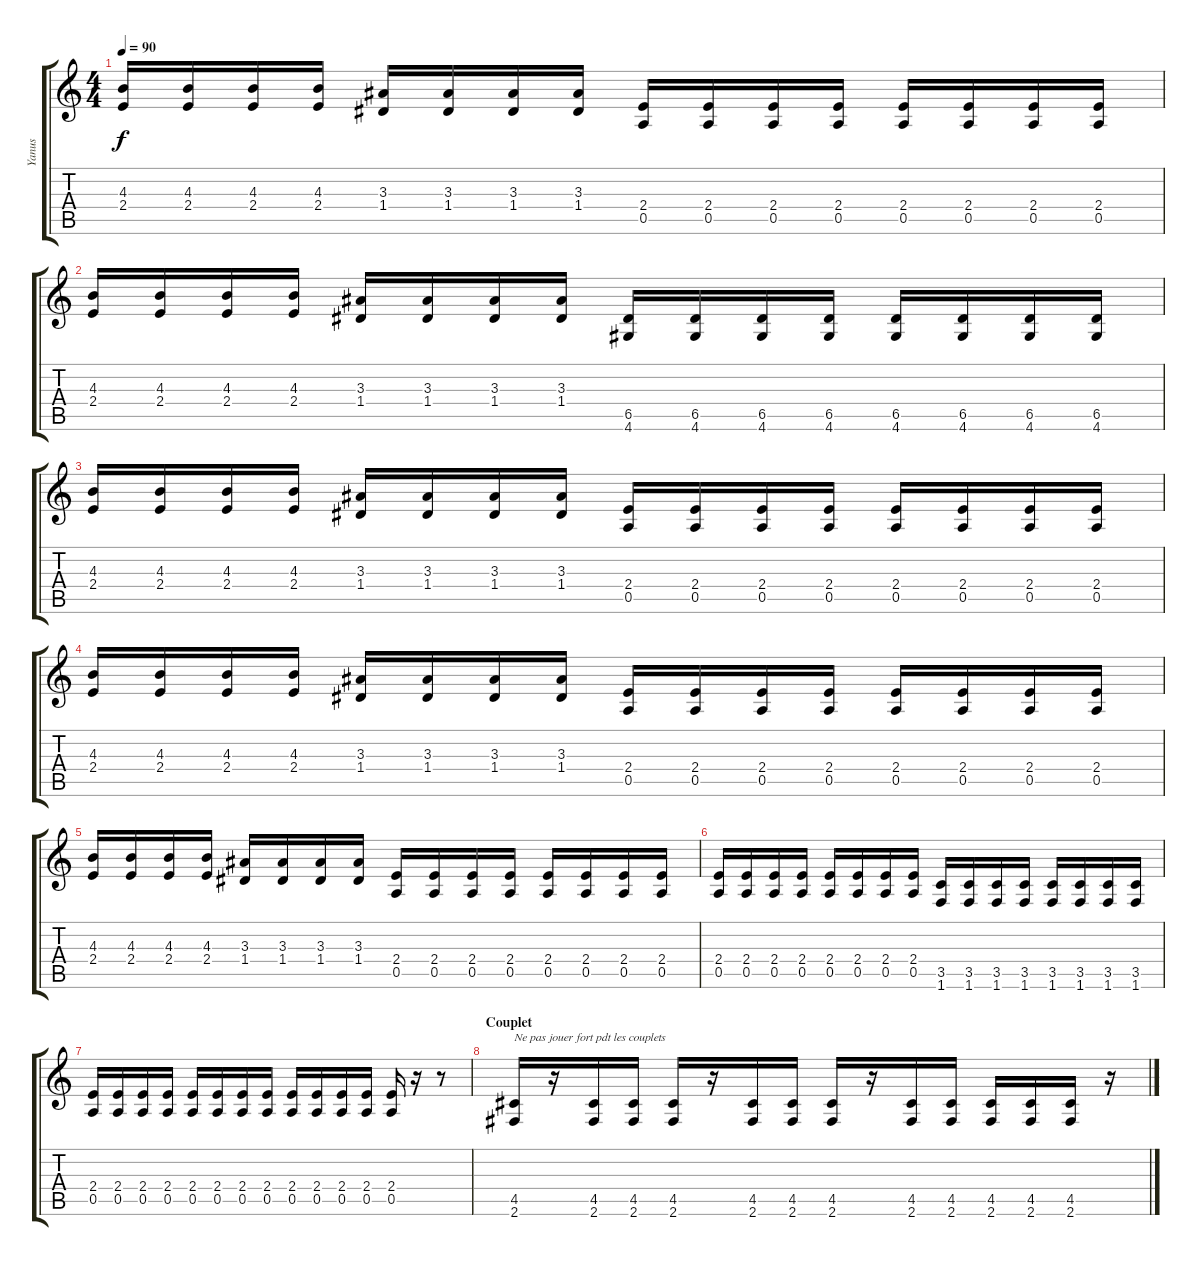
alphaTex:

\track ("Yanus" "Yanus") {instrument overdrivenguitar}
\staff {score tabs}
\tuning (E4 B3 G3 D3 A2 E2) {hide}
\ts (4 4)
\tempo 90
\clef g2
\ks c
(4.3 2.4).16{dy f} (4.3 2.4).16 (4.3 2.4).16 (4.3 2.4).16 (3.3 1.4).16 (3.3 1.4).16 (3.3 1.4).16 (3.3 1.4).16 (2.4 0.5).16 (2.4 0.5).16 (2.4 0.5).16 (2.4 0.5).16 (2.4 0.5).16 (2.4 0.5).16 (2.4 0.5).16 (2.4 0.5).16 |
(4.3 2.4).16 (4.3 2.4).16 (4.3 2.4).16 (4.3 2.4).16 (3.3 1.4).16 (3.3 1.4).16 (3.3 1.4).16 (3.3 1.4).16 (6.5 4.6).16 (6.5 4.6).16 (6.5 4.6).16 (6.5 4.6).16 (6.5 4.6).16 (6.5 4.6).16 (6.5 4.6).16 (6.5 4.6).16 |
(4.3 2.4).16{volume 13} (4.3 2.4).16 (4.3 2.4).16 (4.3 2.4).16 (3.3 1.4).16 (3.3 1.4).16 (3.3 1.4).16 (3.3 1.4).16 (2.4 0.5).16 (2.4 0.5).16 (2.4 0.5).16 (2.4 0.5).16 (2.4 0.5).16 (2.4 0.5).16 (2.4 0.5).16 (2.4 0.5).16 |
(4.3 2.4).16 (4.3 2.4).16 (4.3 2.4).16 (4.3 2.4).16 (3.3 1.4).16 (3.3 1.4).16 (3.3 1.4).16 (3.3 1.4).16 (2.4 0.5).16 (2.4 0.5).16 (2.4 0.5).16 (2.4 0.5).16 (2.4 0.5).16 (2.4 0.5).16 (2.4 0.5).16 (2.4 0.5).16 |
(4.3 2.4).16 (4.3 2.4).16 (4.3 2.4).16 (4.3 2.4).16 (3.3 1.4).16 (3.3 1.4).16 (3.3 1.4).16 (3.3 1.4).16 (2.4 0.5).16 (2.4 0.5).16 (2.4 0.5).16 (2.4 0.5).16 (2.4 0.5).16 (2.4 0.5).16 (2.4 0.5).16 (2.4 0.5).16 |
(2.4 0.5).16 (2.4 0.5).16 (2.4 0.5).16 (2.4 0.5).16 (2.4 0.5).16 (2.4 0.5).16 (2.4 0.5).16 (2.4 0.5).16 (3.5 1.6).16 (3.5 1.6).16 (3.5 1.6).16 (3.5 1.6).16 (3.5 1.6).16 (3.5 1.6).16 (3.5 1.6).16 (3.5 1.6).16 |
(2.4 0.5).16 (2.4 0.5).16 (2.4 0.5).16 (2.4 0.5).16 (2.4 0.5).16 (2.4 0.5).16 (2.4 0.5).16 (2.4 0.5).16 (2.4 0.5).16 (2.4 0.5).16 (2.4 0.5).16 (2.4 0.5).16 (2.4 0.5).16 r.16 r.8 |
\section ("" "Couplet")
(4.5 2.6).16{txt "Ne pas jouer fort pdt les couplets" volume 11} r.16 (4.5 2.6).16 (4.5 2.6).16 (4.5 2.6).16 r.16 (4.5 2.6).16 (4.5 2.6).16 (4.5 2.6).16 r.16 (4.5 2.6).16 (4.5 2.6).16 (4.5 2.6).16 (4.5 2.6).16 (4.5 2.6).16 r.16
